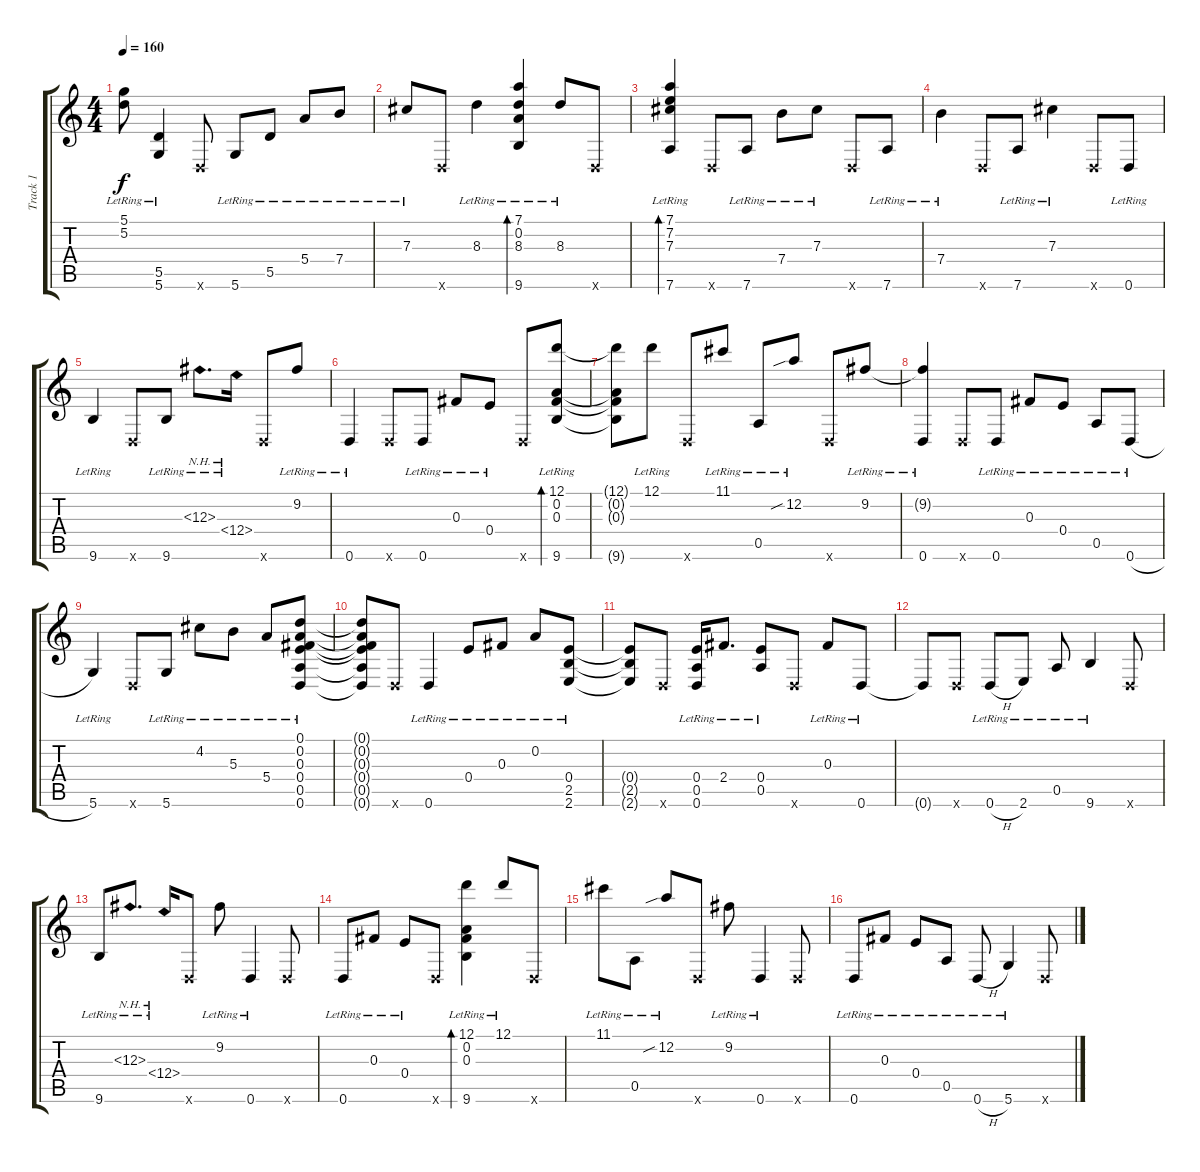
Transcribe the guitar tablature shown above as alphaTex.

\track ("Track 1" "Track 1") {instrument acousticguitarsteel}
\staff {score tabs}
\tuning (D4 A3 Gb3 E3 A2 D2) {hide}
\ts (4 4)
\tempo 160
\clef g2
\ks c
(5.1{lr} 5.2{lr}).8{dy f} (5.5{lr} 5.6{lr}).4 0.6{x}.8 5.6{lr}.8 5.5{lr}.8 5.4{lr}.8 7.4{lr}.8 |
7.3{lr}.8 0.6{x}.8 8.3{lr}.4 (7.1{lr} 0.2{lr} 8.3{lr} 9.6{lr}).4{bd 240} 8.3{lr}.8 0.6{x}.8 |
(7.1{lr} 7.2{lr} 7.3{lr} 7.6{lr}).4{bd 240} 0.6{x}.8 7.6{lr}.8 7.4{lr}.8 7.3{lr}.8 0.6{x}.8 7.6{lr}.8 |
7.4{lr}.4 0.6{x}.8 7.6{lr}.8 7.3{lr}.4 0.6{x}.8 0.6{lr}.8 |
9.6{lr}.4 0.6{x}.8 9.6{lr}.8 12.3{nh lr}.8{d} 12.4{nh lr}.16 0.6{x}.8 9.2{lr}.8 |
0.6{lr}.4 0.6{x}.8 0.6{lr}.8 0.3{lr}.8 0.4{lr}.8 0.6{x}.8 (12.1{lr} 0.2{lr} 0.3{lr} 9.6{lr}).8{bd 240} |
(12.1{t} 0.2{t} 0.3{t} 9.6{t}).8 12.1{lr}.8 0.6{x}.8 11.1{lr}.8 0.5{lr}.8 12.2{sib lr}.8 0.6{x}.8 9.2{lr}.8 |
(9.2{t} 0.6{lr}).4 0.6{x}.8 0.6{lr}.8 0.3{lr}.8 0.4{lr}.8 0.5{lr}.8 0.6{h lr}.8 |
5.6{lr}.4 0.6{x}.8 5.6{lr}.8 4.2{lr}.8 5.3{lr}.8 5.4{lr}.8 (0.1{lr} 0.2{lr} 0.3{lr} 0.4{lr} 0.5{lr} 0.6{lr}).8 |
(0.1{t} 0.2{t} 0.3{t} 0.4{t} 0.5{t} 0.6{t}).8 0.6{x}.8 0.6{lr}.4 0.4{lr}.8 0.3{lr}.8 0.2{lr}.8 (0.4{lr} 2.5{lr} 2.6{lr}).8 |
(0.4{t} 2.5{t} 2.6{t}).8 0.6{x}.8 (0.4{lr} 0.5{lr} 0.6{lr}).16 2.4{lr}.8{d} (0.4{lr} 0.5{lr}).8 0.6{x}.8 0.3{lr}.8 0.6{lr}.8 |
0.6{t}.8 0.6{x}.8 0.6{h lr}.8 2.6{lr}.8 0.5{lr}.8 9.6{lr}.4 0.6{x}.8 |
9.6{lr}.8 12.3{nh lr}.8{d} 12.4{nh lr}.16 0.6{x}.8 9.2{lr}.8 0.6{lr}.4 0.6{x}.8 |
0.6{lr}.8 0.3{lr}.8 0.4{lr}.8 0.6{x}.8 (12.1{lr} 0.2{lr} 0.3{lr} 9.6{lr}).4{bd 240} 12.1{lr}.8 0.6{x}.8 |
11.1{lr}.8 0.5{lr}.8 12.2{sib lr}.8 0.6{x}.8 9.2{lr}.8 0.6{lr}.4 0.6{x}.8 |
0.6{lr}.8 0.3{lr}.8 0.4{lr}.8 0.5{lr}.8 0.6{h lr}.8 5.6{lr}.4 0.6{x}.8
